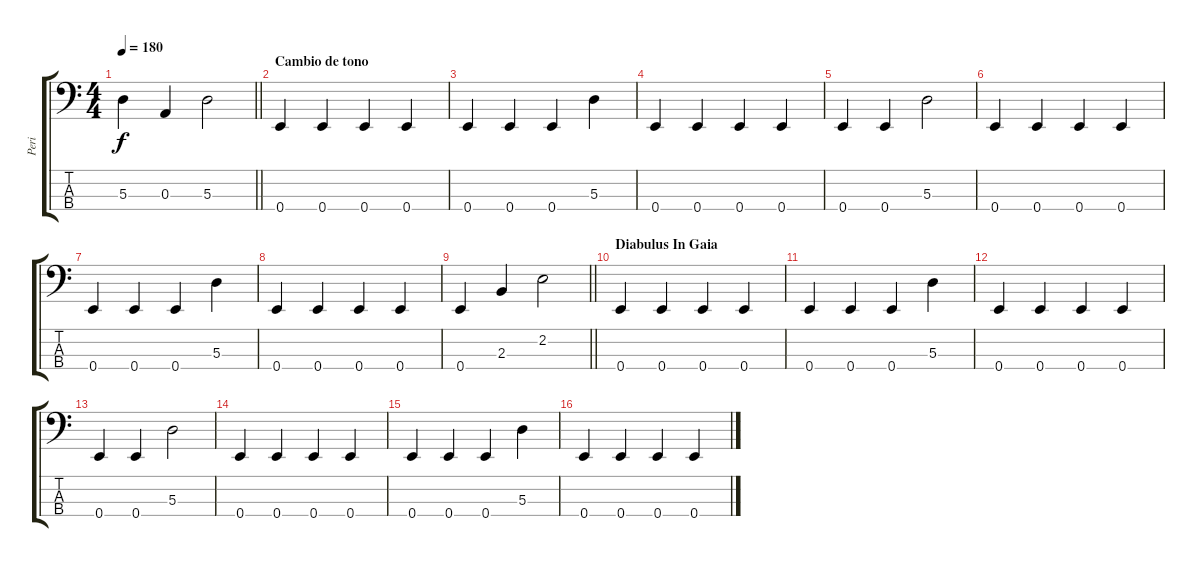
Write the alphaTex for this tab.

\track ("Peri" "Peri") {instrument electricbassfinger}
\staff {score tabs}
\tuning (G2 D2 A1 E1) {hide}
\ts (4 4)
\tempo 180
\clef f4
\barLineRight lightlight
\ks c
5.3.4{dy f} 0.3.4 5.3.2 |
\section ("" "Cambio de tono")
0.4.4 0.4.4 0.4.4 0.4.4 |
0.4.4 0.4.4 0.4.4 5.3.4 |
0.4.4 0.4.4 0.4.4 0.4.4 |
0.4.4 0.4.4 5.3.2 |
0.4.4 0.4.4 0.4.4 0.4.4 |
0.4.4 0.4.4 0.4.4 5.3.4 |
0.4.4 0.4.4 0.4.4 0.4.4 |
\barLineRight lightlight
0.4.4 2.3.4 2.2.2 |
\section ("" "Diabulus In Gaia")
0.4.4 0.4.4 0.4.4 0.4.4 |
0.4.4 0.4.4 0.4.4 5.3.4 |
0.4.4 0.4.4 0.4.4 0.4.4 |
0.4.4 0.4.4 5.3.2 |
0.4.4 0.4.4 0.4.4 0.4.4 |
0.4.4 0.4.4 0.4.4 5.3.4 |
0.4.4 0.4.4 0.4.4 0.4.4
